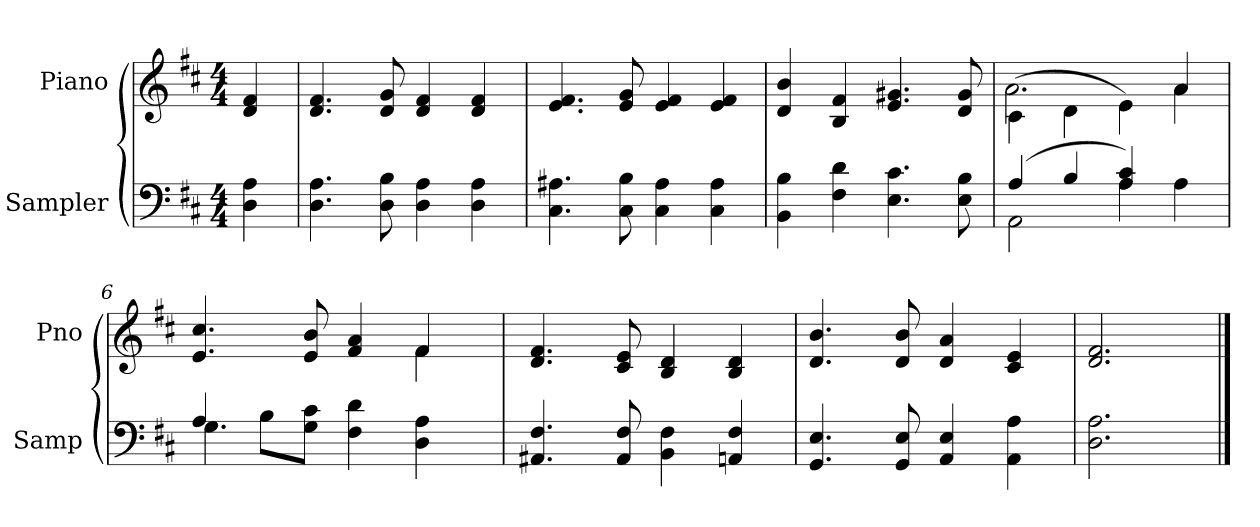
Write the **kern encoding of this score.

**kern	**kern
*part2	*part1
*staff2	*staff1
*I"Sampler	*I"Piano
*I'Samp	*I'Pno
*clefF4	*clefG2
*k[f#c#]	*k[f#c#]
*D:	*D:
*M4/4	*M4/4
=1	=1
4D 4A	4d 4f#
=2	=2
4.D 4.A	4.d 4.f#
8D 8B	8d 8g
4D 4A	4d 4f#
4D 4A	4d 4f#
=3	=3
4.C# 4.A#X	4.e 4.f#
8C# 8B	8e/ 8g/
4C# 4A#	4e 4f#
4C# 4A#	4e 4f#
=4	=4
4BB 4B	4d 4b
4F# 4d	4B 4f#
4.E 4.c#	4.e 4.g#X
8E 8B	8d 8g#
=5	=5
*^	*^
(4A/	2AA	(4c#\	2.a
4B/	.	4d\	.
4A 4c#)	4A	4e\)	.
4A\	4ryy	4a/	4a
=6	=6	=6	=6
4A/	4.G	4.e 4.cc#	2.ryy
8B\L	.	.	.
8G\ 8c#\J	2ryy	8e 8b	.
4F# 4d	.	4f# 4a	.
4D 4A	.	4f#/	4f#
.	8ryy	.	.
*v	*v	*	*
*	*v	*v
=7	=7
4.AA#X 4.F#	4.d 4.f#
8AA# 8F#	8c# 8e
4BB 4F#	4B 4d
4AAn 4F#	4B 4d
=8	=8
4.GG 4.E	4.d 4.b
8GG 8E	8d 8b
4AA 4E	4d 4a
4AA 4A	4c# 4e
=9	=9
2.D 2.A	2.d 2.f#
==	==
*-	*-
